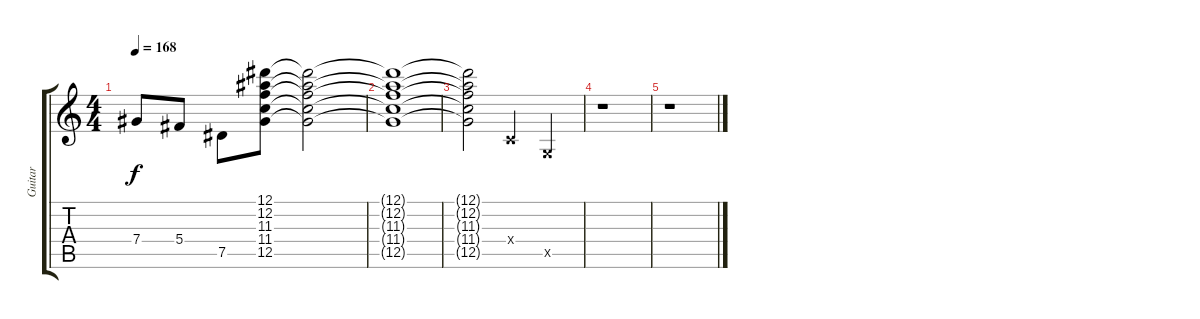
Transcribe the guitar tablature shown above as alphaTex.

\track ("Guitar" "Guitar") {instrument overdrivenguitar}
\staff {score tabs}
\tuning (Eb4 Bb3 Gb3 Db3 Ab2 Eb2) {hide}
\ts (4 4)
\tempo 168
\clef g2
\ks c
7.4.8{dy f} 5.4.8 7.5.8 (12.1 12.2 11.3 11.4 12.5).8 (12.1{t} 12.2{t} 11.3{t} 11.4{t} 12.5{t}).2 |
(12.1{t} 12.2{t} 11.3{t} 11.4{t} 12.5{t}).1 |
(12.1{t} 12.2{t} 11.3{t} 11.4{t} 12.5{t}).2 -1.4{x}.4 -1.5{x}.4 |
r.1 |
r.1
